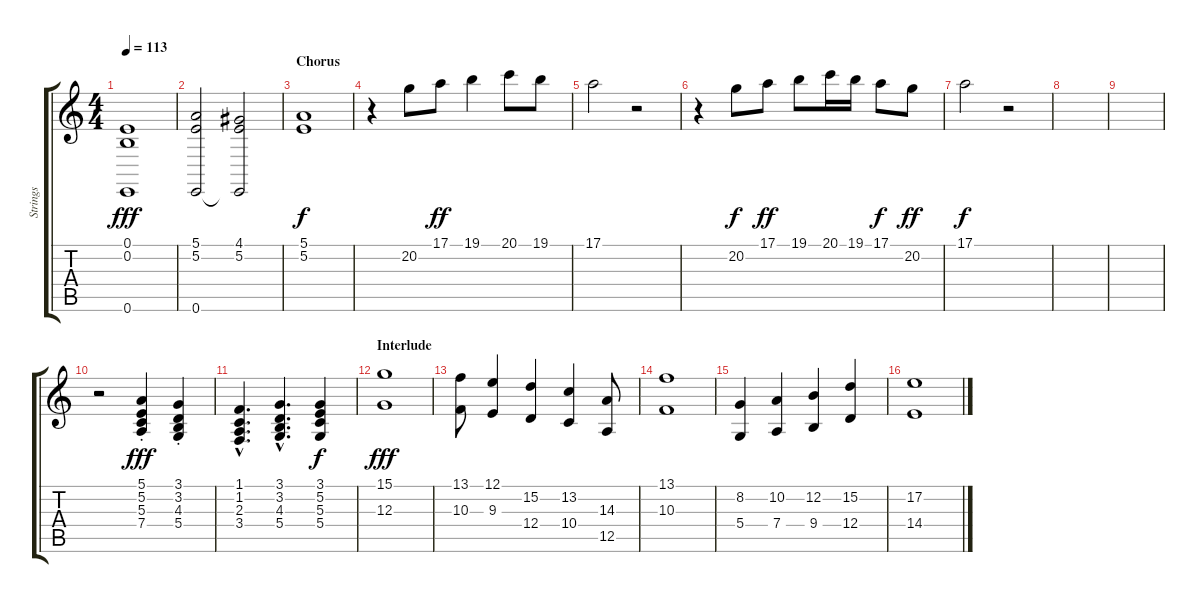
\track ("Strings" "Strings") {instrument stringensemble1}
\staff {score tabs}
\tuning (E4 B3 G3 D3 A2 E2) {hide}
\ts (4 4)
\tempo 113
\clef g2
\ks c
(0.1 0.2 0.6).1{dy fff} |
(5.1 5.2 0.6).2 (4.1 5.2 0.6{t}).2 |
\section ("" "Chorus")
(5.1 5.2).1{dy f} |
r.4 20.2.8 17.1.8{dy ff} 19.1.4 20.1.8 19.1.8 |
17.1.2 r.2 |
r.4 20.2.8{dy f} 17.1.8{dy ff} 19.1.8 20.1.16 19.1.16 17.1.8{dy f} 20.2.8{dy ff} |
17.1.2{dy f} r.2 |
|
|
r.2 (5.1{st} 5.2{st} 5.3{st} 7.4{st}).4{dy fff} (3.1{st} 3.2{st} 4.3{st} 5.4{st}).4 |
(1.1{hac} 1.2{hac} 2.3{hac} 3.4{hac}).4{d} (3.1{hac} 3.2{hac} 4.3{hac} 5.4{hac}).4{d} (3.1 5.2 5.3 5.4).4{dy f} |
\section ("" "Interlude")
(15.1 12.3).1{dy fff} |
(13.1 10.3).8 (12.1 9.3).4 (15.2 12.4).4 (13.2 10.4).4 (14.3 12.5).8 |
(13.1 10.3).1 |
(8.2 5.4).4 (10.2 7.4).4 (12.2 9.4).4 (15.2 12.4).4 |
(17.2 14.4).1
